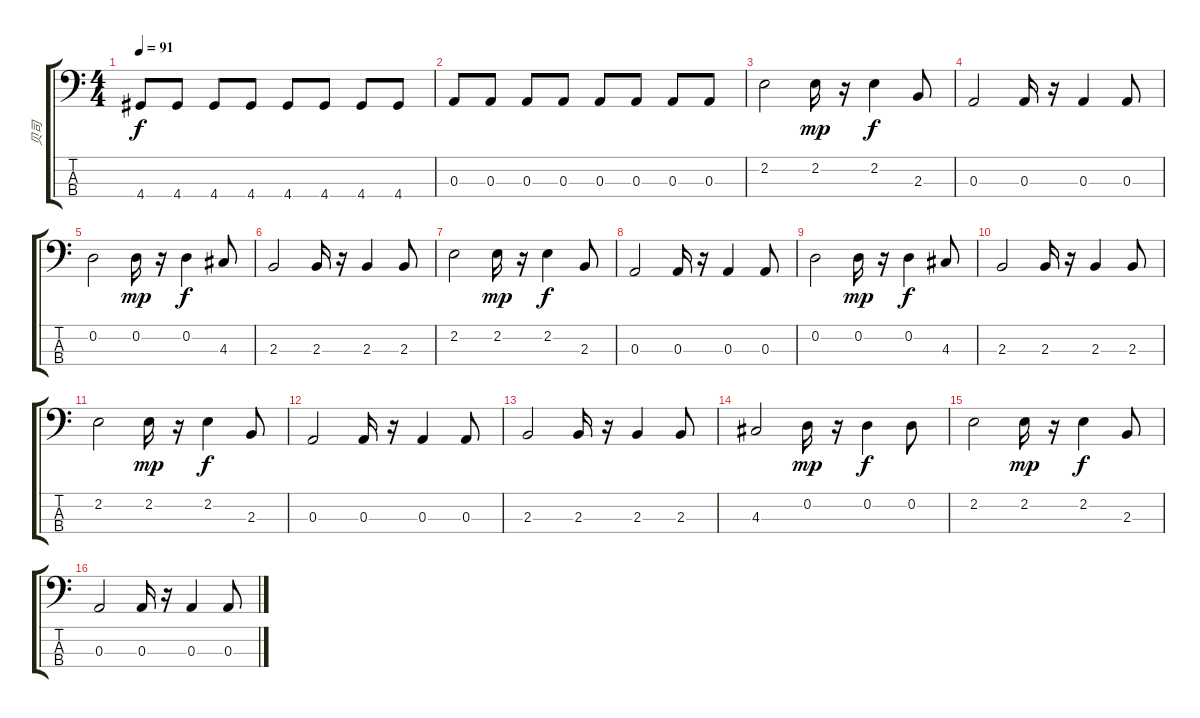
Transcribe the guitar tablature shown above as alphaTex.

\track ("贝司" "贝司") {instrument electricbassfinger}
\staff {score tabs}
\tuning (G2 D2 A1 E1) {hide}
\ts (4 4)
\tempo 91
\clef f4
\ks c
4.4.8{dy f} 4.4.8 4.4.8 4.4.8 4.4.8 4.4.8 4.4.8 4.4.8 |
0.3.8 0.3.8 0.3.8 0.3.8 0.3.8 0.3.8 0.3.8 0.3.8 |
2.2.2{instrument electricbassfinger} 2.2.16{dy mp} r.16 2.2.4{dy f} 2.3.8 |
0.3.2 0.3.16 r.16 0.3.4 0.3.8 |
0.2.2 0.2.16{dy mp} r.16 0.2.4{dy f} 4.3.8 |
2.3.2 2.3.16 r.16 2.3.4 2.3.8 |
2.2.2 2.2.16{dy mp} r.16 2.2.4{dy f} 2.3.8 |
0.3.2 0.3.16 r.16 0.3.4 0.3.8 |
0.2.2 0.2.16{dy mp} r.16 0.2.4{dy f} 4.3.8 |
2.3.2 2.3.16 r.16 2.3.4 2.3.8 |
2.2.2 2.2.16{dy mp} r.16 2.2.4{dy f} 2.3.8 |
0.3.2 0.3.16 r.16 0.3.4 0.3.8 |
2.3.2 2.3.16 r.16 2.3.4 2.3.8 |
4.3.2 0.2.16{dy mp} r.16 0.2.4{dy f} 0.2.8 |
2.2.2 2.2.16{dy mp} r.16 2.2.4{dy f} 2.3.8 |
0.3.2 0.3.16 r.16 0.3.4 0.3.8
